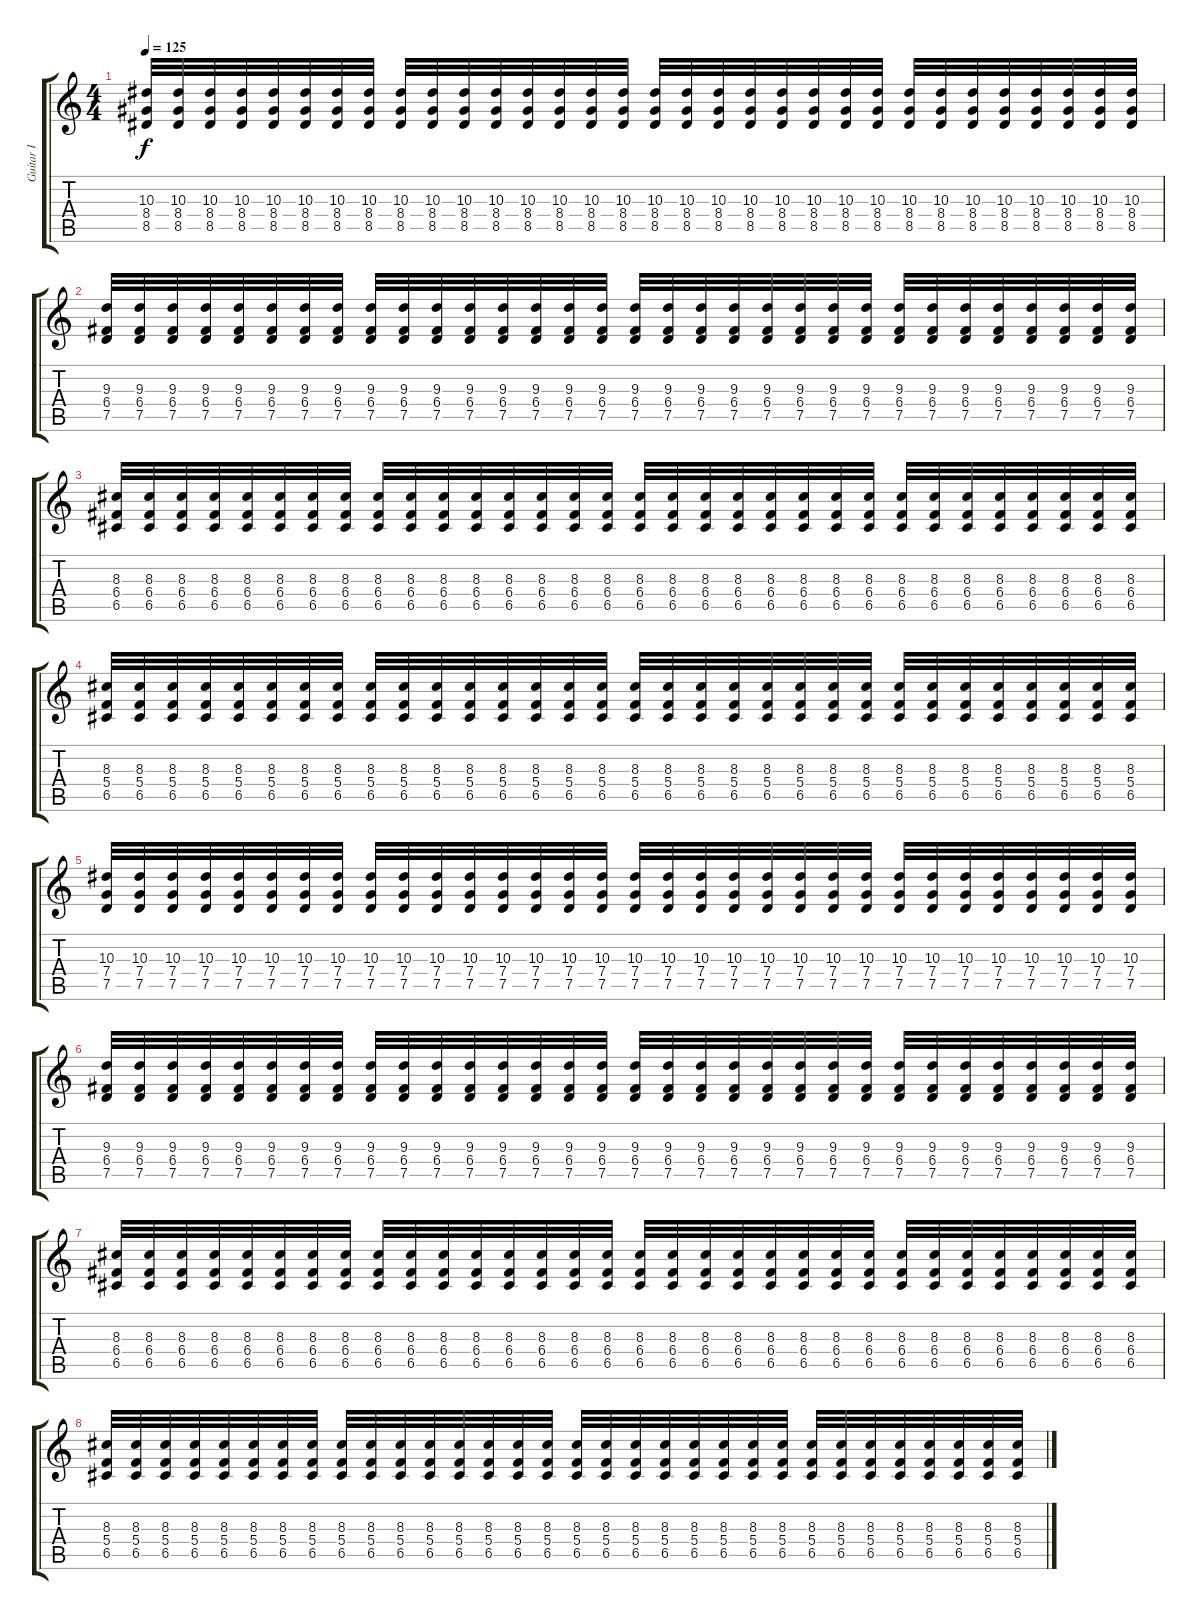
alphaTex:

\track ("Guitar I" "Guitar I") {instrument distortionguitar}
\staff {score tabs}
\tuning (D4 A3 F3 C3 G2 D2) {hide}
\ts (4 4)
\tempo 125
\clef g2
\ks c
(10.3 8.4 8.5).32{dy f} (10.3 8.4 8.5).32 (10.3 8.4 8.5).32 (10.3 8.4 8.5).32 (10.3 8.4 8.5).32 (10.3 8.4 8.5).32 (10.3 8.4 8.5).32 (10.3 8.4 8.5).32 (10.3 8.4 8.5).32 (10.3 8.4 8.5).32 (10.3 8.4 8.5).32 (10.3 8.4 8.5).32 (10.3 8.4 8.5).32 (10.3 8.4 8.5).32 (10.3 8.4 8.5).32 (10.3 8.4 8.5).32 (10.3 8.4 8.5).32 (10.3 8.4 8.5).32 (10.3 8.4 8.5).32 (10.3 8.4 8.5).32 (10.3 8.4 8.5).32 (10.3 8.4 8.5).32 (10.3 8.4 8.5).32 (10.3 8.4 8.5).32 (10.3 8.4 8.5).32 (10.3 8.4 8.5).32 (10.3 8.4 8.5).32 (10.3 8.4 8.5).32 (10.3 8.4 8.5).32 (10.3 8.4 8.5).32 (10.3 8.4 8.5).32 (10.3 8.4 8.5).32 |
(9.3 6.4 7.5).32 (9.3 6.4 7.5).32 (9.3 6.4 7.5).32 (9.3 6.4 7.5).32 (9.3 6.4 7.5).32 (9.3 6.4 7.5).32 (9.3 6.4 7.5).32 (9.3 6.4 7.5).32 (9.3 6.4 7.5).32 (9.3 6.4 7.5).32 (9.3 6.4 7.5).32 (9.3 6.4 7.5).32 (9.3 6.4 7.5).32 (9.3 6.4 7.5).32 (9.3 6.4 7.5).32 (9.3 6.4 7.5).32 (9.3 6.4 7.5).32 (9.3 6.4 7.5).32 (9.3 6.4 7.5).32 (9.3 6.4 7.5).32 (9.3 6.4 7.5).32 (9.3 6.4 7.5).32 (9.3 6.4 7.5).32 (9.3 6.4 7.5).32 (9.3 6.4 7.5).32 (9.3 6.4 7.5).32 (9.3 6.4 7.5).32 (9.3 6.4 7.5).32 (9.3 6.4 7.5).32 (9.3 6.4 7.5).32 (9.3 6.4 7.5).32 (9.3 6.4 7.5).32 |
(8.3 6.4 6.5).32 (8.3 6.4 6.5).32 (8.3 6.4 6.5).32 (8.3 6.4 6.5).32 (8.3 6.4 6.5).32 (8.3 6.4 6.5).32 (8.3 6.4 6.5).32 (8.3 6.4 6.5).32 (8.3 6.4 6.5).32 (8.3 6.4 6.5).32 (8.3 6.4 6.5).32 (8.3 6.4 6.5).32 (8.3 6.4 6.5).32 (8.3 6.4 6.5).32 (8.3 6.4 6.5).32 (8.3 6.4 6.5).32 (8.3 6.4 6.5).32 (8.3 6.4 6.5).32 (8.3 6.4 6.5).32 (8.3 6.4 6.5).32 (8.3 6.4 6.5).32 (8.3 6.4 6.5).32 (8.3 6.4 6.5).32 (8.3 6.4 6.5).32 (8.3 6.4 6.5).32 (8.3 6.4 6.5).32 (8.3 6.4 6.5).32 (8.3 6.4 6.5).32 (8.3 6.4 6.5).32 (8.3 6.4 6.5).32 (8.3 6.4 6.5).32 (8.3 6.4 6.5).32 |
(8.3 5.4 6.5).32 (8.3 5.4 6.5).32 (8.3 5.4 6.5).32 (8.3 5.4 6.5).32 (8.3 5.4 6.5).32 (8.3 5.4 6.5).32 (8.3 5.4 6.5).32 (8.3 5.4 6.5).32 (8.3 5.4 6.5).32 (8.3 5.4 6.5).32 (8.3 5.4 6.5).32 (8.3 5.4 6.5).32 (8.3 5.4 6.5).32 (8.3 5.4 6.5).32 (8.3 5.4 6.5).32 (8.3 5.4 6.5).32 (8.3 5.4 6.5).32 (8.3 5.4 6.5).32 (8.3 5.4 6.5).32 (8.3 5.4 6.5).32 (8.3 5.4 6.5).32 (8.3 5.4 6.5).32 (8.3 5.4 6.5).32 (8.3 5.4 6.5).32 (8.3 5.4 6.5).32 (8.3 5.4 6.5).32 (8.3 5.4 6.5).32 (8.3 5.4 6.5).32 (8.3 5.4 6.5).32 (8.3 5.4 6.5).32 (8.3 5.4 6.5).32 (8.3 5.4 6.5).32 |
(10.3 7.4 7.5).32 (10.3 7.4 7.5).32 (10.3 7.4 7.5).32 (10.3 7.4 7.5).32 (10.3 7.4 7.5).32 (10.3 7.4 7.5).32 (10.3 7.4 7.5).32 (10.3 7.4 7.5).32 (10.3 7.4 7.5).32 (10.3 7.4 7.5).32 (10.3 7.4 7.5).32 (10.3 7.4 7.5).32 (10.3 7.4 7.5).32 (10.3 7.4 7.5).32 (10.3 7.4 7.5).32 (10.3 7.4 7.5).32 (10.3 7.4 7.5).32 (10.3 7.4 7.5).32 (10.3 7.4 7.5).32 (10.3 7.4 7.5).32 (10.3 7.4 7.5).32 (10.3 7.4 7.5).32 (10.3 7.4 7.5).32 (10.3 7.4 7.5).32 (10.3 7.4 7.5).32 (10.3 7.4 7.5).32 (10.3 7.4 7.5).32 (10.3 7.4 7.5).32 (10.3 7.4 7.5).32 (10.3 7.4 7.5).32 (10.3 7.4 7.5).32 (10.3 7.4 7.5).32 |
(9.3 6.4 7.5).32 (9.3 6.4 7.5).32 (9.3 6.4 7.5).32 (9.3 6.4 7.5).32 (9.3 6.4 7.5).32 (9.3 6.4 7.5).32 (9.3 6.4 7.5).32 (9.3 6.4 7.5).32 (9.3 6.4 7.5).32 (9.3 6.4 7.5).32 (9.3 6.4 7.5).32 (9.3 6.4 7.5).32 (9.3 6.4 7.5).32 (9.3 6.4 7.5).32 (9.3 6.4 7.5).32 (9.3 6.4 7.5).32 (9.3 6.4 7.5).32 (9.3 6.4 7.5).32 (9.3 6.4 7.5).32 (9.3 6.4 7.5).32 (9.3 6.4 7.5).32 (9.3 6.4 7.5).32 (9.3 6.4 7.5).32 (9.3 6.4 7.5).32 (9.3 6.4 7.5).32 (9.3 6.4 7.5).32 (9.3 6.4 7.5).32 (9.3 6.4 7.5).32 (9.3 6.4 7.5).32 (9.3 6.4 7.5).32 (9.3 6.4 7.5).32 (9.3 6.4 7.5).32 |
(8.3 6.4 6.5).32 (8.3 6.4 6.5).32 (8.3 6.4 6.5).32 (8.3 6.4 6.5).32 (8.3 6.4 6.5).32 (8.3 6.4 6.5).32 (8.3 6.4 6.5).32 (8.3 6.4 6.5).32 (8.3 6.4 6.5).32 (8.3 6.4 6.5).32 (8.3 6.4 6.5).32 (8.3 6.4 6.5).32 (8.3 6.4 6.5).32 (8.3 6.4 6.5).32 (8.3 6.4 6.5).32 (8.3 6.4 6.5).32 (8.3 6.4 6.5).32 (8.3 6.4 6.5).32 (8.3 6.4 6.5).32 (8.3 6.4 6.5).32 (8.3 6.4 6.5).32 (8.3 6.4 6.5).32 (8.3 6.4 6.5).32 (8.3 6.4 6.5).32 (8.3 6.4 6.5).32 (8.3 6.4 6.5).32 (8.3 6.4 6.5).32 (8.3 6.4 6.5).32 (8.3 6.4 6.5).32 (8.3 6.4 6.5).32 (8.3 6.4 6.5).32 (8.3 6.4 6.5).32 |
(8.3 5.4 6.5).32 (8.3 5.4 6.5).32 (8.3 5.4 6.5).32 (8.3 5.4 6.5).32 (8.3 5.4 6.5).32 (8.3 5.4 6.5).32 (8.3 5.4 6.5).32 (8.3 5.4 6.5).32 (8.3 5.4 6.5).32 (8.3 5.4 6.5).32 (8.3 5.4 6.5).32 (8.3 5.4 6.5).32 (8.3 5.4 6.5).32 (8.3 5.4 6.5).32 (8.3 5.4 6.5).32 (8.3 5.4 6.5).32 (8.3 5.4 6.5).32 (8.3 5.4 6.5).32 (8.3 5.4 6.5).32 (8.3 5.4 6.5).32 (8.3 5.4 6.5).32 (8.3 5.4 6.5).32 (8.3 5.4 6.5).32 (8.3 5.4 6.5).32 (8.3 5.4 6.5).32 (8.3 5.4 6.5).32 (8.3 5.4 6.5).32 (8.3 5.4 6.5).32 (8.3 5.4 6.5).32 (8.3 5.4 6.5).32 (8.3 5.4 6.5).32 (8.3 5.4 6.5).32
